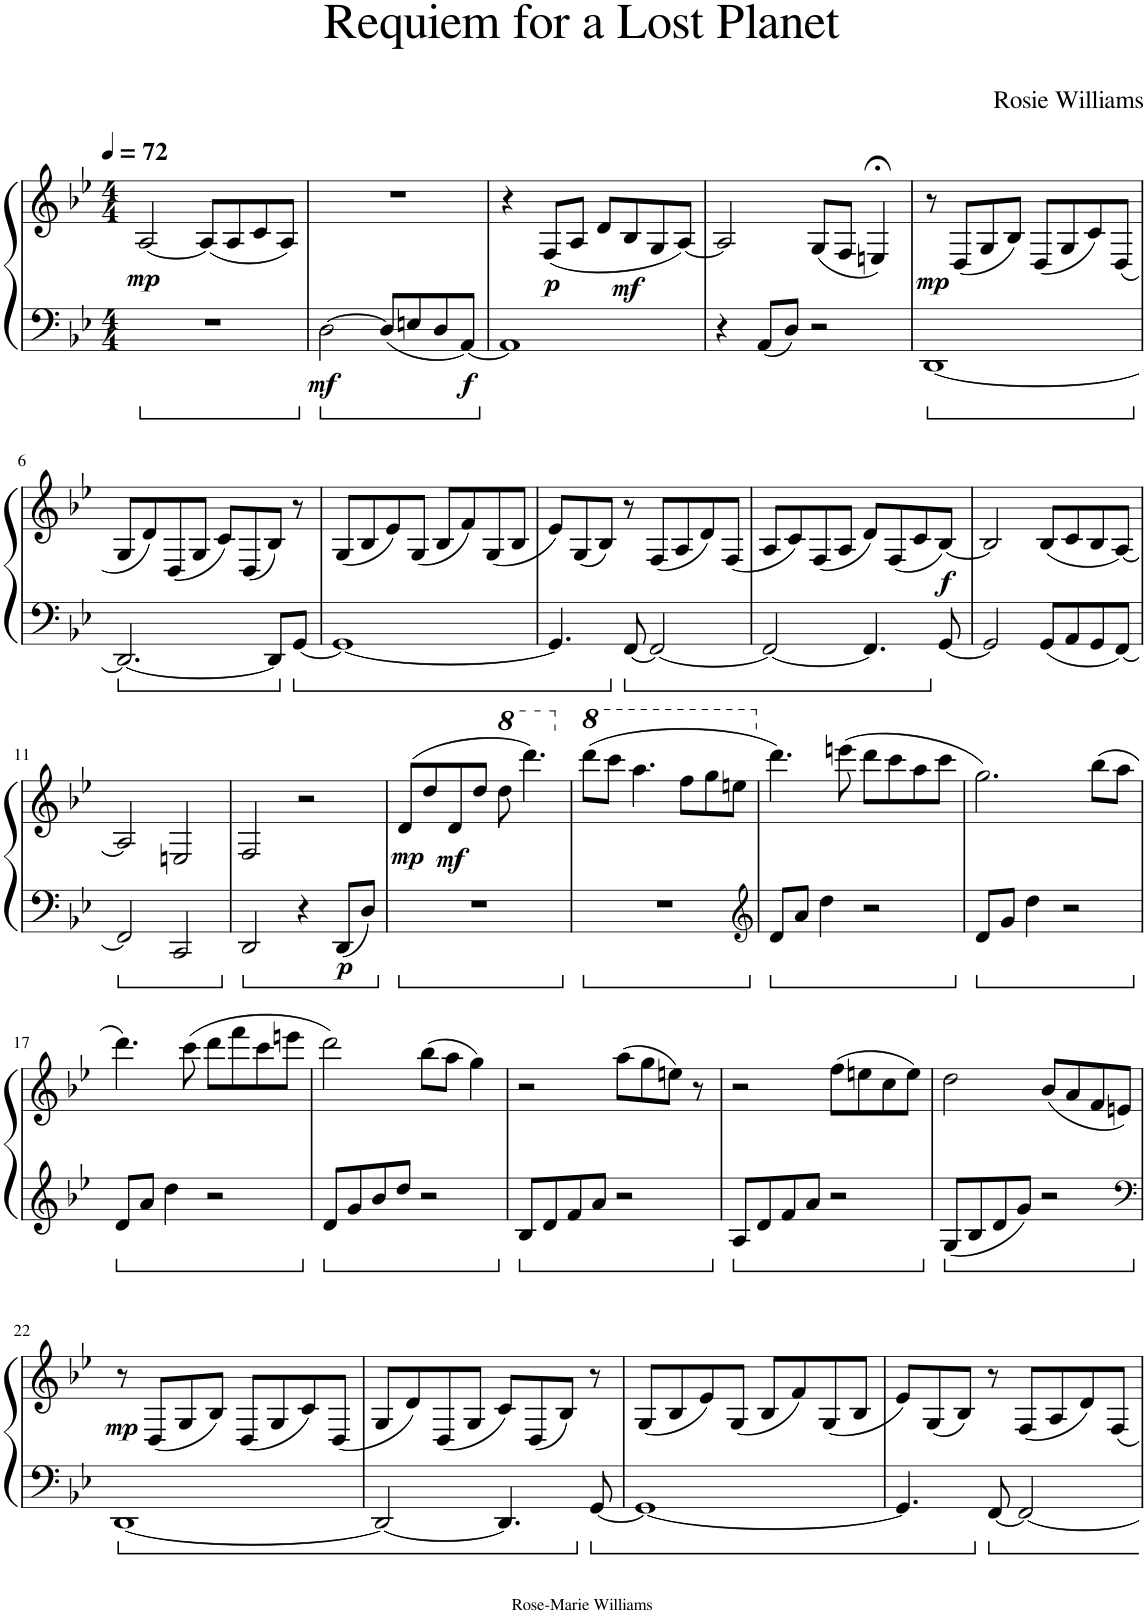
**kern	**kern	**dynam
*part1	*part1	*part1
*staff2	*staff1	*staff1/2
*I"Piano	*	*
*I'Pno.	*	*
*clefF4	*clefG2	*
*k[b-e-]	*k[b-e-]	*
*M4/4	*M4/4	*
*MM72	*MM72	*
=1	=1	=1
!	!	!LO:DY:b
1r	[2A/	mp
.	(8A/L]	.
.	8A/	.
.	8c/	.
.	8A/J)	.
=2	=2	=2
!	!	!LO:DY:b=2
[2D\	1r	mf
8D/L]	.	.
8En/	.	.
8D/	.	.
!	!	!LO:DY:b=2
[8AA/J	.	f
=3	=3	=3
1AA]	4r	.
!	!	!LO:DY:b
.	(8F/L	p
.	8A/J	.
.	8d/L	.
!	!	!LO:DY:b
.	8B-/	mf
.	8G/	.
.	[8A/J)	.
=4	=4	=4
4r	2A/]	.
8AA/L	.	.
8D/J	.	.
2r	(8G/L	.
.	8F/J	.
.	4En;</)	.
=5	=5	=5
!	!	!LO:DY:b
[1DD	8r	mp
.	(8D/L	.
.	8G/	.
.	8B-/J)	.
.	(8D/L	.
.	8G/	.
.	8c/)	.
.	(8D/J	.
!!LO:LB:g=z
=6	=6	=6
2.DD/_	8G/L	.
.	8d/)	.
.	(8D/	.
.	8G/J	.
.	8c/L)	.
.	(8D/	.
8DD/L]	8B-/J)	.
[8GG/J	8r	.
=7	=7	=7
1GG_	(8G/L	.
.	8B-/	.
.	8e-/)	.
.	(8G/J	.
.	8B-/L	.
.	8f/)	.
.	(8G/	.
.	8B-/J	.
=8	=8	=8
4.GG/]	8e-/L)	.
.	(8G/	.
.	8B-/J)	.
[8FF/	8r	.
2FF/_	(8F/L	.
.	8A/	.
.	8d/)	.
.	(8F/J	.
=9	=9	=9
2FF/_	8A/L	.
.	8c/)	.
.	(8F/	.
.	8A/J	.
4.FF/]	8d/L)	.
.	(8F/	.
.	8c/	.
!	!	!LO:DY:b
[8GG/	[8B-/J)	f
=10	=10	=10
2GG/]	2B-/]	.
8GG/L	(8B-/L	.
8AA/	8c/	.
8GG/	8B-/	.
[8FF/J	[8A/J)	.
!!LO:LB:g=z
=11	=11	=11
2FF/]	2A/]	.
2CC/	2En/	.
=12	=12	=12
2DD/	2F/	.
4r	2r	.
!	!	!LO:DY:b=2
8DD/L	.	p
8D/J	.	.
=13	=13	=13
!	!	!LO:DY:b
1r	(8d/L	mp
.	8dd/	.
!	!	!LO:DY:b
.	8d/	mf
.	8dd/J	.
*	*8va	*
.	8ddd\	.
.	4.dddd\)	.
=14	=14	=14
*	*X8va	*
*	*8va	*
1r	(8dddd\L	.
.	8cccc\J	.
.	4.aaa\	.
.	8fff\L	.
.	8ggg\	.
.	8eeen\J	.
=15	=15	=15
*clefG2	*	*
*	*X8va	*
8d/L	4.ddd\)	.
8a/J	.	.
4dd\	.	.
.	(8eeen\	.
2r	8ddd\L	.
.	8ccc\	.
.	8aa\	.
.	8ccc\J	.
=16	=16	=16
8d/L	2.gg\)	.
8g/J	.	.
4dd\	.	.
2r	.	.
.	(8bb-\L	.
.	8aa\J	.
!!LO:LB:g=z
=17	=17	=17
8d/L	4.ddd\)	.
8a/J	.	.
4dd\	.	.
.	(8ccc\	.
2r	8ddd\L	.
.	8fff\	.
.	8ccc\	.
.	8eeen\J	.
=18	=18	=18
8d/L	2ddd\)	.
8g/	.	.
8b-/	.	.
8dd/J	.	.
2r	(8bb-\L	.
.	8aa\J	.
.	4gg\)	.
=19	=19	=19
8B-/L	2r	.
8d/	.	.
8f/	.	.
8a/J	.	.
2r	(8aa\L	.
.	8gg\	.
.	8een\J)	.
.	8r	.
=20	=20	=20
8A/L	2r	.
8d/	.	.
8f/	.	.
8a/J	.	.
2r	(8ff\L	.
.	8een\	.
.	8cc\	.
.	8ee\J)	.
=21	=21	=21
8G/L	2dd\	.
8B-/	.	.
8d/	.	.
8g/J	.	.
2r	(8b-/L	.
.	8a/	.
.	8f/	.
.	8en/J)	.
!!LO:LB:g=z
=22	=22	=22
*clefF4	*	*
!	!	!LO:DY:b
[1DD	8r	mp
.	(8D/L	.
.	8G/	.
.	8B-/J)	.
.	(8D/L	.
.	8G/	.
.	8c/)	.
.	(8D/J	.
=23	=23	=23
2DD/_	8G/L	.
.	8d/)	.
.	(8D/	.
.	8G/J	.
4.DD/]	8c/L)	.
.	(8D/	.
.	8B-/J)	.
[8GG/	8r	.
=24	=24	=24
1GG_	(8G/L	.
.	8B-/	.
.	8e-/)	.
.	(8G/J	.
.	8B-/L	.
.	8f/)	.
.	(8G/	.
.	8B-/J	.
=25	=25	=25
4.GG/]	8e-/L)	.
.	(8G/	.
.	8B-/J)	.
[8FF/	8r	.
2FF/_	(8F/L	.
.	8A/	.
.	8d/)	.
.	8F/J	.
=	=	=
*-	*-	*-
